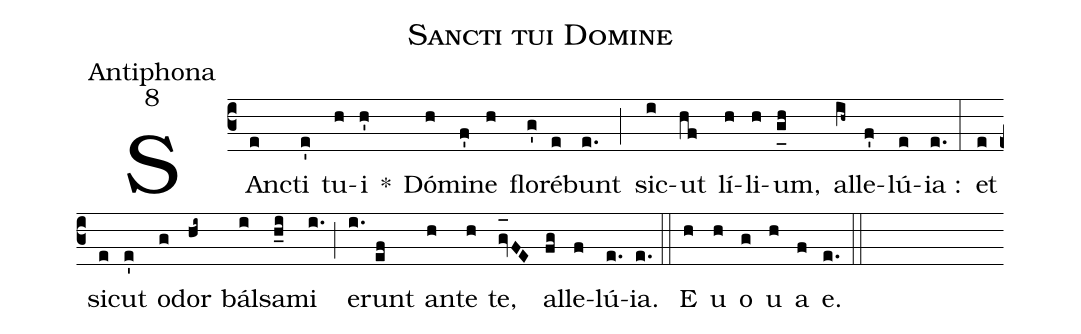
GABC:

name:Sancti tui Domine;
office-part:Antiphona;
mode:8;
%%
(c3) SAn(e)cti(e') tu(h)i(h') *() Dó(h)mi(f')ne(h) flo(g')ré(e)bunt(e.) (;) sic(i)ut(hf) lí(h)li(h)um,(g_[uh:l]h) al(ih~)le(f')lú(e){ia} :(e.) (:) et(e) sic(e)ut(e') o(g)dor(hi~) bál(i)sa(h_i)mi(i.) (;) e(i.)runt(ef) an(h)te(h) te,(gv_[oh:h]FE) al(fg)le(f)lú(e.){ia}.(e.) (::) <eu>E(h) u(h) o(g) u(h) a(f) e.</eu>(e.) (::)
